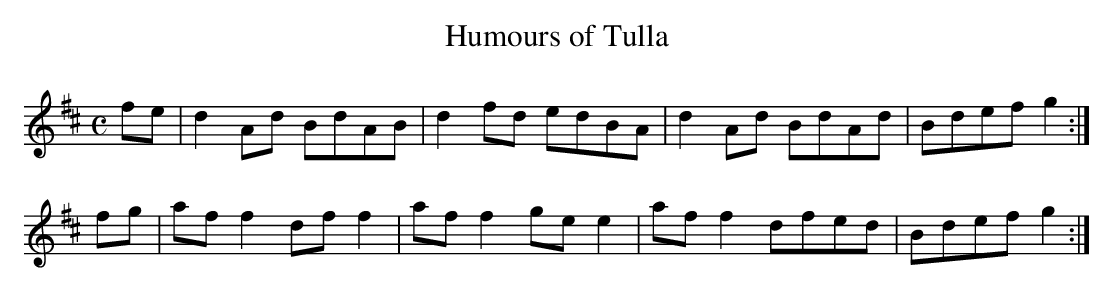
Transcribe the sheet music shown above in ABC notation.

X:1
T:Humours of Tulla
M:C
L:1/8
K:D Major
fe|d2Ad BdAB|d2fd edBA|d2Ad BdAd|Bdef g2:|!
fg|aff2 dff2|aff2gee2|aff2 dfed|Bdef g2:|!
